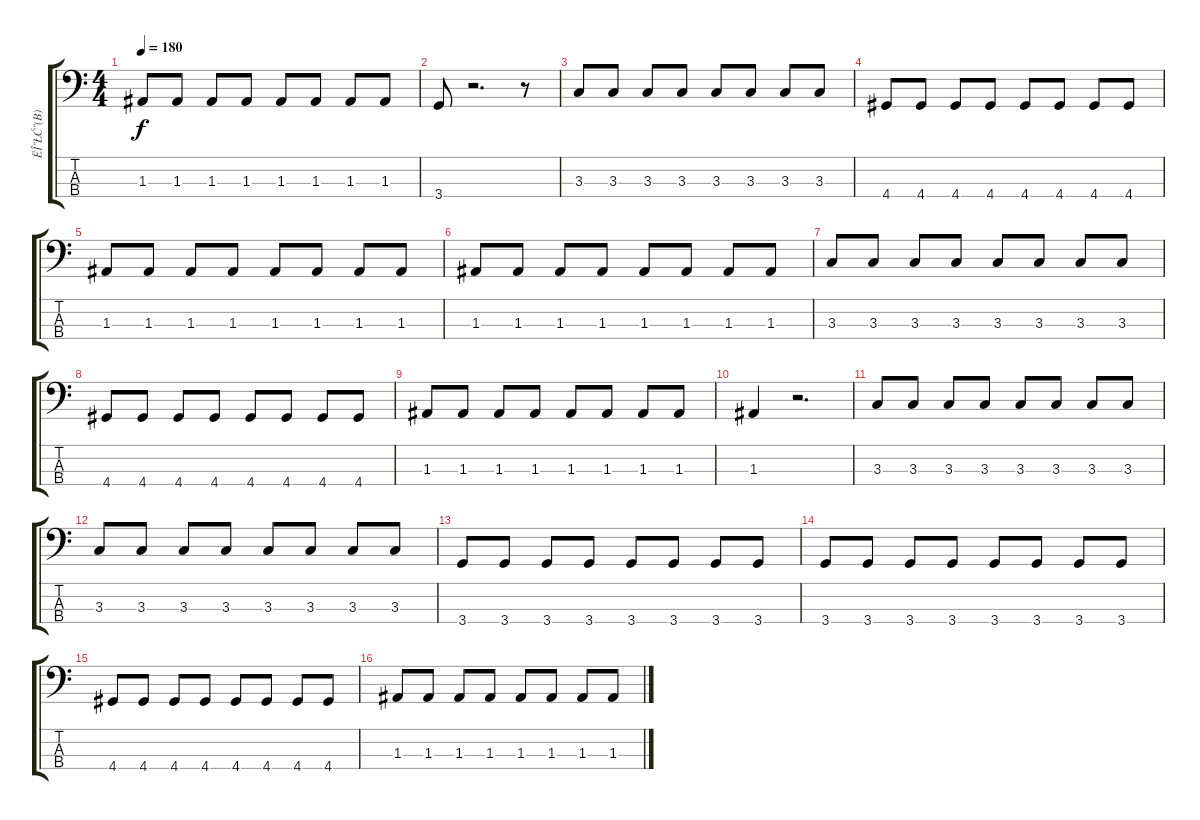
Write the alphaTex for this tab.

\track ("ËÎ˝ŁĆ˝(B)" "ËÎ˝ŁĆ˝(B)") {instrument electricbassfinger}
\staff {score tabs}
\tuning (G2 D2 A1 E1) {hide}
\ts (4 4)
\tempo 180
\clef f4
\ks c
1.3.8{dy f} 1.3.8 1.3.8 1.3.8 1.3.8 1.3.8 1.3.8 1.3.8 |
3.4.8 r.2{d} r.8 |
3.3.8 3.3.8 3.3.8 3.3.8 3.3.8 3.3.8 3.3.8 3.3.8 |
4.4.8 4.4.8 4.4.8 4.4.8 4.4.8 4.4.8 4.4.8 4.4.8 |
1.3.8 1.3.8 1.3.8 1.3.8 1.3.8 1.3.8 1.3.8 1.3.8 |
1.3.8 1.3.8 1.3.8 1.3.8 1.3.8 1.3.8 1.3.8 1.3.8 |
3.3.8 3.3.8 3.3.8 3.3.8 3.3.8 3.3.8 3.3.8 3.3.8 |
4.4.8 4.4.8 4.4.8 4.4.8 4.4.8 4.4.8 4.4.8 4.4.8 |
1.3.8 1.3.8 1.3.8 1.3.8 1.3.8 1.3.8 1.3.8 1.3.8 |
1.3.4 r.2{d} |
3.3.8 3.3.8 3.3.8 3.3.8 3.3.8 3.3.8 3.3.8 3.3.8 |
3.3.8 3.3.8 3.3.8 3.3.8 3.3.8 3.3.8 3.3.8 3.3.8 |
3.4.8 3.4.8 3.4.8 3.4.8 3.4.8 3.4.8 3.4.8 3.4.8 |
3.4.8 3.4.8 3.4.8 3.4.8 3.4.8 3.4.8 3.4.8 3.4.8 |
4.4.8 4.4.8 4.4.8 4.4.8 4.4.8 4.4.8 4.4.8 4.4.8 |
1.3.8 1.3.8 1.3.8 1.3.8 1.3.8 1.3.8 1.3.8 1.3.8
